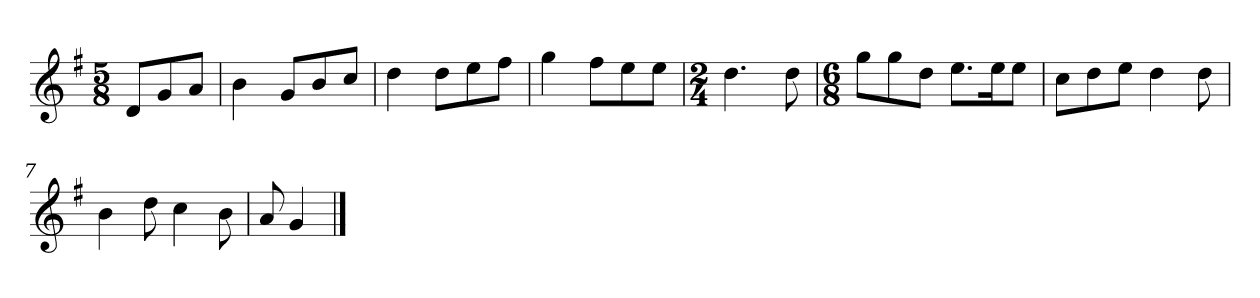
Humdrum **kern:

**kern
*part1
*staff1
*k[f#]
*M5/8
*MM120
=
8dL
8g
8aJ
=1
4b
8gL
8b
8ccJ
=2
4dd
8ddL
8ee
8ff#J
=3
4gg
8ff#L
8ee
8eeJ
=4
*M2/4
4.dd
8dd
=5
*M6/8
8ggL
8gg
8ddJ
8.eeL
16eeK
8eeJ
=6
8ccL
8dd
8eeJ
4dd
8dd
=7
4b
8dd
4cc
8b
=8
8a
4g
==
*-
